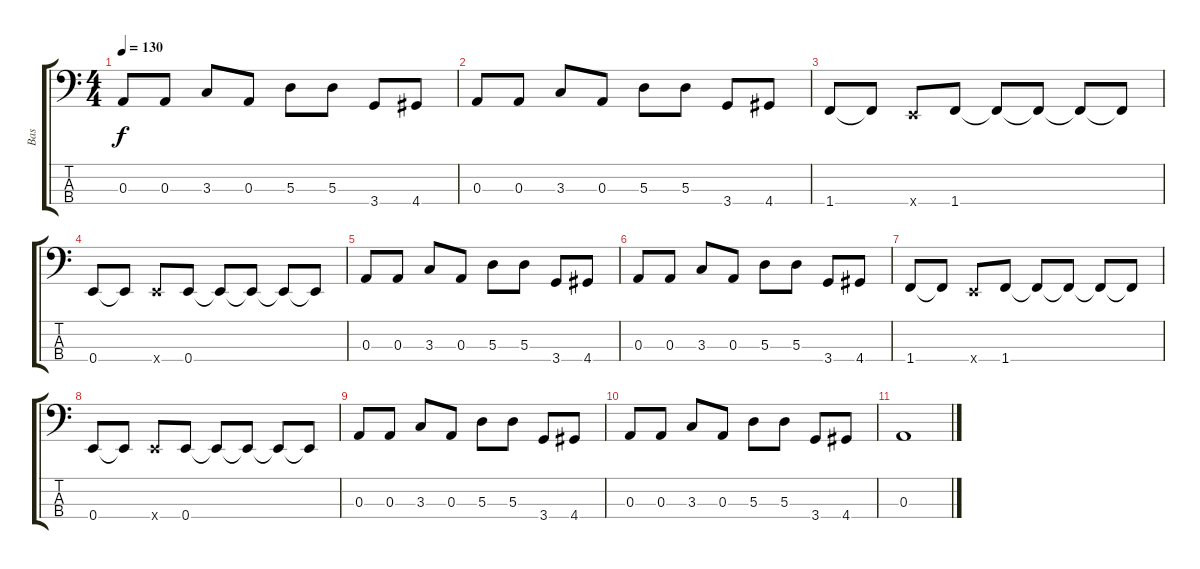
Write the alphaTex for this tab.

\track ("Bas" "Bas") {instrument electricbassfinger}
\staff {score tabs}
\tuning (G2 D2 A1 E1) {hide}
\ts (4 4)
\tempo 130
\clef f4
\ks c
0.3.8{dy f} 0.3.8 3.3.8 0.3.8 5.3.8 5.3.8 3.4.8 4.4.8 |
0.3.8 0.3.8 3.3.8 0.3.8 5.3.8 5.3.8 3.4.8 4.4.8 |
1.4.8 1.4{t}.8 0.4{x}.8 1.4.8 1.4{t}.8 1.4{t}.8 1.4{t}.8 1.4{t}.8 |
0.4.8 0.4{t}.8 0.4{x}.8 0.4.8 0.4{t}.8 0.4{t}.8 0.4{t}.8 0.4{t}.8 |
0.3.8 0.3.8 3.3.8 0.3.8 5.3.8 5.3.8 3.4.8 4.4.8 |
0.3.8 0.3.8 3.3.8 0.3.8 5.3.8 5.3.8 3.4.8 4.4.8 |
1.4.8 1.4{t}.8 0.4{x}.8 1.4.8 1.4{t}.8 1.4{t}.8 1.4{t}.8 1.4{t}.8 |
0.4.8 0.4{t}.8 0.4{x}.8 0.4.8 0.4{t}.8 0.4{t}.8 0.4{t}.8 0.4{t}.8 |
0.3.8 0.3.8 3.3.8 0.3.8 5.3.8 5.3.8 3.4.8 4.4.8 |
0.3.8 0.3.8 3.3.8 0.3.8 5.3.8 5.3.8 3.4.8 4.4.8 |
0.3.1
